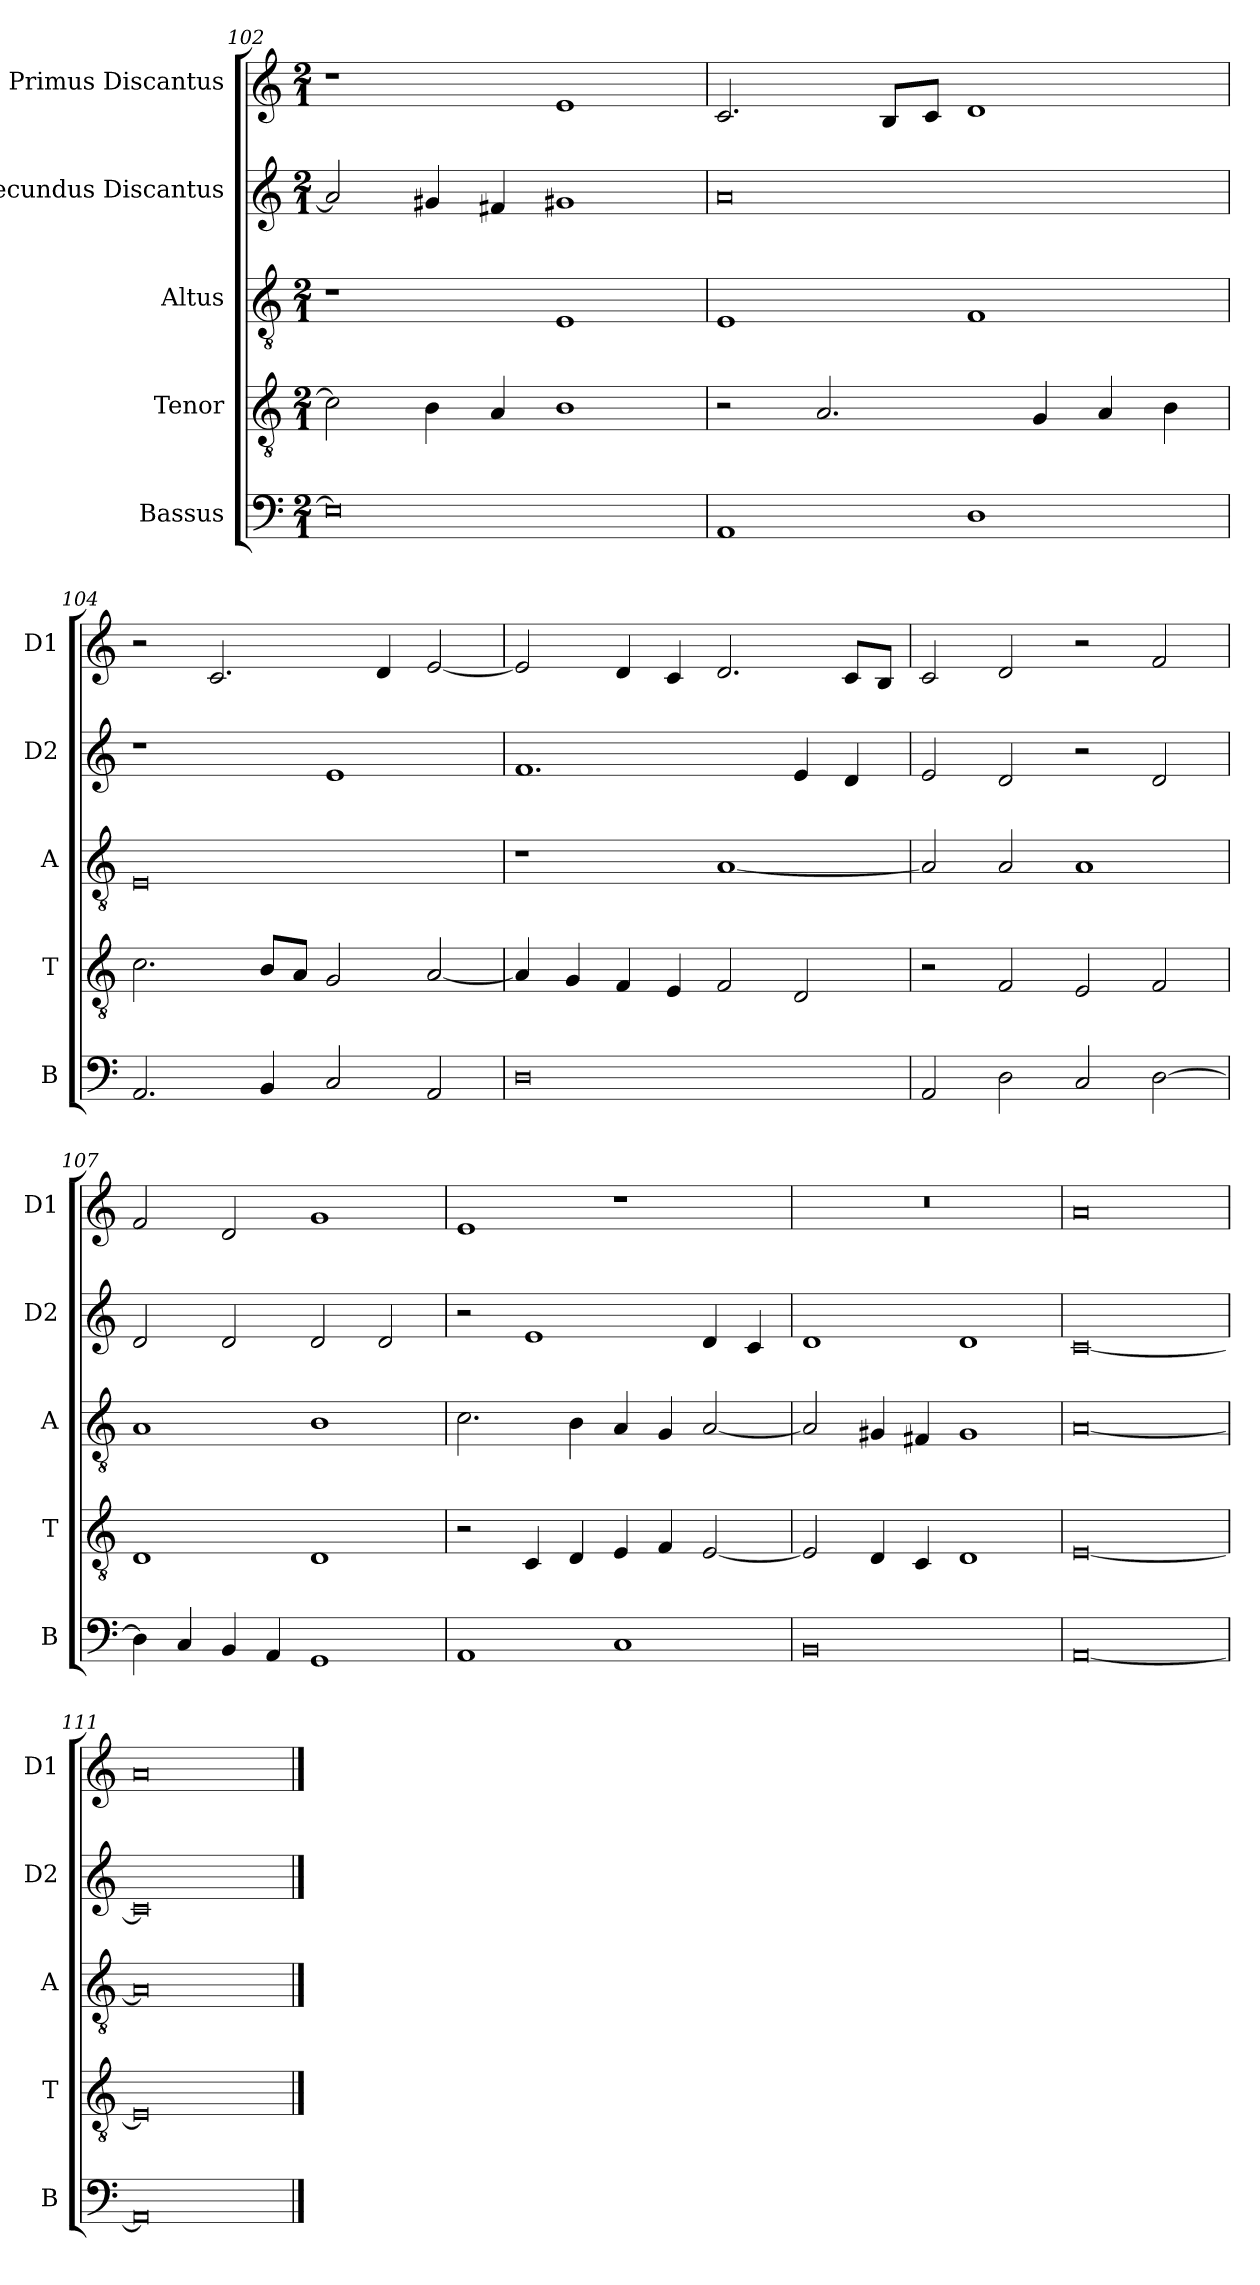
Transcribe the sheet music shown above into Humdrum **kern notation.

**kern	**kern	**kern	**kern	**kern
*part5	*part4	*part3	*part2	*part1
*staff5	*staff4	*staff3	*staff2	*staff1
*I"Bassus	*I"Tenor	*I"Altus	*I"Secundus Discantus	*I"Primus Discantus
*I'B	*I'T	*I'A	*I'D2	*I'D1
*clefF4	*clefGv2	*clefGv2	*clefG2	*clefG2
*k[]	*k[]	*k[]	*k[]	*k[]
*M2/1	*M2/1	*M2/1	*M2/1	*M2/1
=102	=102	=102	=102	=102
0E]	2c]	1r	2a]	1r
.	4B	.	4g#X	.
.	4A	.	4f#X	.
.	1B	1E	1g#X	1e
=103	=103	=103	=103	=103
1AA	2r	1E	0a	2.c
.	2.A	.	.	.
.	.	.	.	8BL
.	.	.	.	8cJ
1D	.	1F	.	1d
.	4G	.	.	.
.	4A	.	.	.
.	4B	.	.	.
=104	=104	=104	=104	=104
2.AA	2.c	0E	1r	2r
.	.	.	.	2.c
4BB	8B/L	.	.	.
.	8A/J	.	.	.
2C	2G	.	1e	.
.	.	.	.	4d
2AA	[2A	.	.	[2e
=105	=105	=105	=105	=105
0D	4A]	1r	1.f	2e]
.	4G	.	.	.
.	4F	.	.	4d
.	4E	.	.	4c
.	2F	[1A	.	2.d
.	2D	.	4e	.
.	.	.	4d	8cL
.	.	.	.	8BJ
=106	=106	=106	=106	=106
2AA	2r	2A]	2e	2c
2D	2F	2A	2d	2d
2C	2E	1A	2r	2r
[2D	2F	.	2d	2f
=107	=107	=107	=107	=107
4D]	1D	1A	2d	2f
4C	.	.	.	.
4BB	.	.	2d	2d
4AA	.	.	.	.
1GG	1D	1B	2d	1g
.	.	.	2d	.
=108	=108	=108	=108	=108
1AA	2r	2.c	2r	1e
.	4C	.	1e	.
.	4D	4B	.	.
1C	4E	4A	.	1r
.	4F	4G	.	.
.	[2E	[2A	4d	.
.	.	.	4c	.
=109	=109	=109	=109	=109
0BB	2E]	2A]	1d	0r
.	4D	4G#X	.	.
.	4C	4F#X	.	.
.	1D	1G#	1d	.
=110	=110	=110	=110	=110
[0AA	[0E	[0A	[0c	0a
=111	=111	=111	=111	=111
0AA]	0E]	0A]	0c]	0a
==	==	==	==	==
*-	*-	*-	*-	*-
